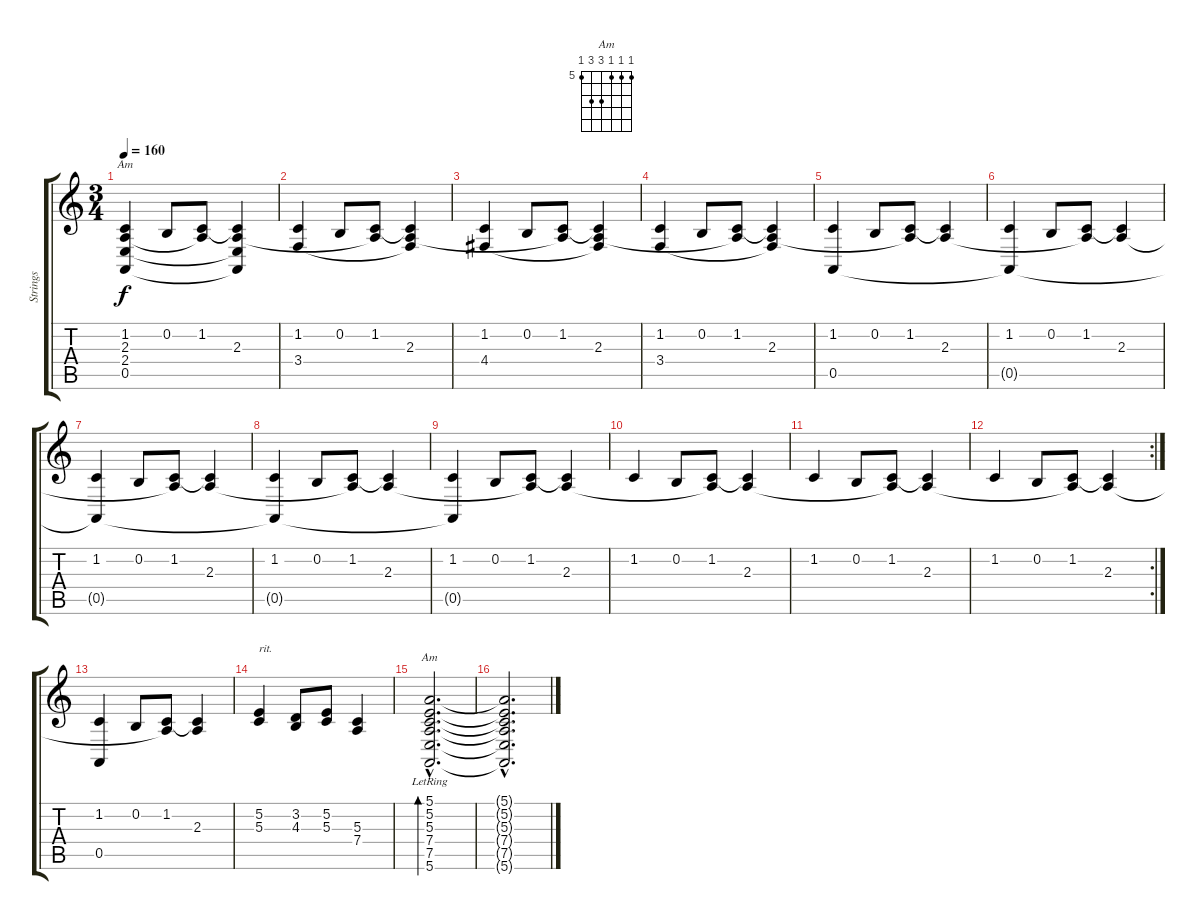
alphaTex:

\track ("Strings" "Strings") {instrument stringensemble1}
\staff {score tabs}
\tuning (E4 B3 G3 D3 A2 E2) {hide}
\chord ("Am" x 1 2 2 0 x)
\chord ("Am" 5 5 5 7 7 5) {firstfret 5}
\ts (3 4)
\tempo 160
\clef g2
\ks c
(1.2 2.3 2.4 0.5).4{ch "Am" dy f} 0.2.8 (1.2 2.3{t}).8 (1.2{t} 2.3 2.4{t} 0.5{t}).4 |
(1.2 3.4).4 0.2.8 (1.2 2.3{t}).8 (1.2{t} 2.3 3.4{t}).4 |
(1.2 4.4).4 0.2.8 (1.2 2.3{t}).8 (1.2{t} 2.3 4.4{t}).4 |
(1.2 3.4).4 0.2.8 (1.2 2.3{t}).8 (1.2{t} 2.3 3.4{t}).4 |
(1.2 0.5).4 0.2.8 (1.2 2.3{t}).8 (1.2{t} 2.3).4 |
(1.2 0.5{t}).4 0.2.8 (1.2 2.3{t}).8 (1.2{t} 2.3).4 |
(1.2 0.5{t}).4 0.2.8 (1.2 2.3{t}).8 (1.2{t} 2.3).4 |
(1.2 0.5{t}).4 0.2.8 (1.2 2.3{t}).8 (1.2{t} 2.3).4 |
(1.2 0.5{t}).4 0.2.8 (1.2 2.3{t}).8 (1.2{t} 2.3).4 |
1.2.4 0.2.8 (1.2 2.3{t}).8 (1.2{t} 2.3).4 |
1.2.4 0.2.8 (1.2 2.3{t}).8 (1.2{t} 2.3).4 |
\rc 2
1.2.4 0.2.8 (1.2 2.3{t}).8 (1.2{t} 2.3).4 |
(1.2 0.5).4 0.2.8 (1.2 2.3{t}).8 (1.2{t} 2.3).4 |
(5.2 5.3).4{txt "rit."} (3.2 4.3).8 (5.2 5.3).8 (5.3 7.4).4 |
(5.1{hac lr} 5.2{hac lr} 5.3{hac lr} 7.4{hac lr} 7.5{hac lr} 5.6{hac lr}).2{d bd 240 ch "Am"} |
(5.1{hac t} 5.2{hac t} 5.3{hac t} 7.4{hac t} 7.5{hac t} 5.6{hac t}).2{d}
